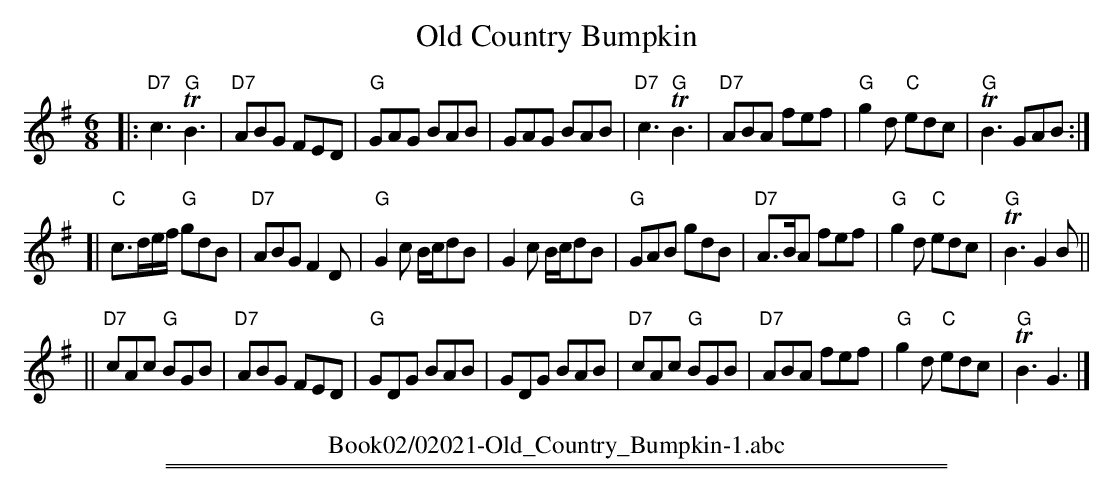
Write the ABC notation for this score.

X:1
T: Old Country Bumpkin
M:6/8
L:1/8
K:G
|: "D7"c3 "G"TB3 | "D7"ABG FED | "G"GAG BAB | GAG BAB \
|  "D7"c3 "G"TB3 | "D7"ABA fef | "G"g2d "C"edc | "G"TB3 GAB :|
[| "C"c>de/f/ "G"gdB | "D7"ABG F2D | "G"G2c B/c/dB | G2c B/c/dB \
|  "G"GAB gdB | "D7"A>BA fef | "G"g2d "C"edc | "G"TB3 G2B ||
|| "D7"cAc "G"BGB | "D7"ABG FED | "G"GDG BAB | GDG BAB \
|  "D7"cAc "G"BGB | "D7"ABA fef | "G"g2d "C"edc | "G"TB3 G3 |]
